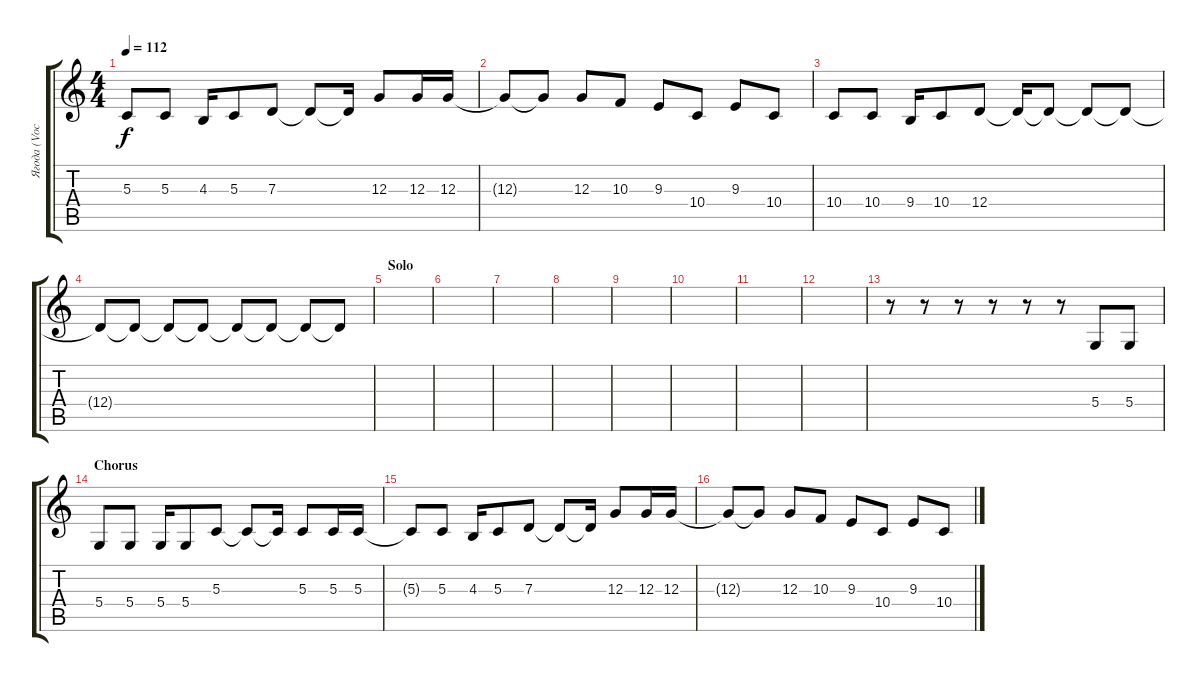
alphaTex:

\track ("Ягода (Vocal 2)" "Ягода (Voc") {instrument lead6voice}
\staff {score tabs}
\tuning (E4 B3 G3 D3 A2 E2) {hide}
\ts (4 4)
\tempo 112
\clef g2
\ks c
5.3{t}.8{dy f} 5.3.8 4.3.16 5.3.8 7.3.8 7.3{t}.8 7.3{t}.16 12.3.8 12.3.16 12.3.16 |
12.3{t}.8 12.3{t}.8 12.3.8 10.3.8 9.3.8 10.4.8 9.3.8 10.4.8 |
10.4.8 10.4.8 9.4.16 10.4.8 12.4.8 12.4{t}.16 12.4{t}.8 12.4{t}.8 12.4{t}.8 |
12.4{t}.8 12.4{t}.8 12.4{t}.8 12.4{t}.8 12.4{t}.8 12.4{t}.8 12.4{t}.8 12.4{t}.8 |
\section ("" "Solo")
|
|
|
|
|
|
|
|
r.8 r.8 r.8 r.8 r.8 r.8 5.4.8 5.4.8 |
\section ("" "Chorus")
5.4.8 5.4.8 5.4.16 5.4.8 5.3.8 5.3{t}.8 5.3{t}.16 5.3.8 5.3.16 5.3.16 |
5.3{t}.8 5.3.8 4.3.16 5.3.8 7.3.8 7.3{t}.8 7.3{t}.16 12.3.8 12.3.16 12.3.16 |
12.3{t}.8 12.3{t}.8 12.3.8 10.3.8 9.3.8 10.4.8 9.3.8 10.4.8
